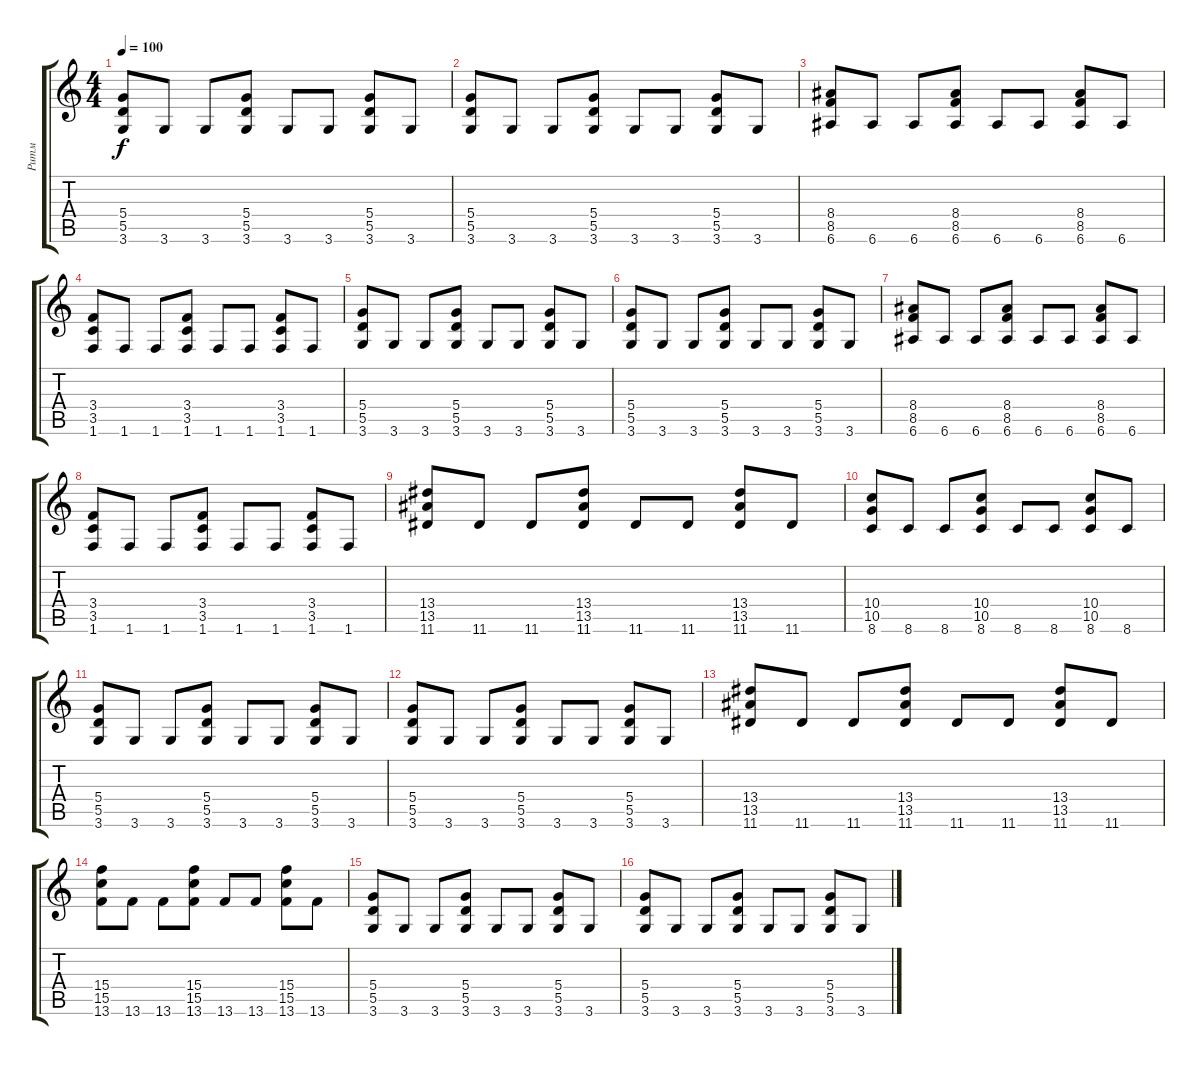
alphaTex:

\track ("Ритм" "Ритм") {instrument distortionguitar}
\staff {score tabs}
\tuning (E4 B3 G3 D3 A2 E2) {hide}
\ts (4 4)
\tempo 100
\clef g2
\ks c
(5.4 5.5 3.6).8{dy f} 3.6.8 3.6.8 (5.4 5.5 3.6).8 3.6.8 3.6.8 (5.4 5.5 3.6).8 3.6.8 |
(5.4 5.5 3.6).8 3.6.8 3.6.8 (5.4 5.5 3.6).8 3.6.8 3.6.8 (5.4 5.5 3.6).8 3.6.8 |
(8.4 8.5 6.6).8 6.6.8 6.6.8 (8.4 8.5 6.6).8 6.6.8 6.6.8 (8.4 8.5 6.6).8 6.6.8 |
(3.4 3.5 1.6).8 1.6.8 1.6.8 (3.4 3.5 1.6).8 1.6.8 1.6.8 (3.4 3.5 1.6).8 1.6.8 |
(5.4 5.5 3.6).8 3.6.8 3.6.8 (5.4 5.5 3.6).8 3.6.8 3.6.8 (5.4 5.5 3.6).8 3.6.8 |
(5.4 5.5 3.6).8 3.6.8 3.6.8 (5.4 5.5 3.6).8 3.6.8 3.6.8 (5.4 5.5 3.6).8 3.6.8 |
(8.4 8.5 6.6).8 6.6.8 6.6.8 (8.4 8.5 6.6).8 6.6.8 6.6.8 (8.4 8.5 6.6).8 6.6.8 |
(3.4 3.5 1.6).8 1.6.8 1.6.8 (3.4 3.5 1.6).8 1.6.8 1.6.8 (3.4 3.5 1.6).8 1.6.8 |
(13.4 13.5 11.6).8 11.6.8 11.6.8 (13.4 13.5 11.6).8 11.6.8 11.6.8 (13.4 13.5 11.6).8 11.6.8 |
(10.4 10.5 8.6).8 8.6.8 8.6.8 (10.4 10.5 8.6).8 8.6.8 8.6.8 (10.4 10.5 8.6).8 8.6.8 |
(5.4 5.5 3.6).8 3.6.8 3.6.8 (5.4 5.5 3.6).8 3.6.8 3.6.8 (5.4 5.5 3.6).8 3.6.8 |
(5.4 5.5 3.6).8 3.6.8 3.6.8 (5.4 5.5 3.6).8 3.6.8 3.6.8 (5.4 5.5 3.6).8 3.6.8 |
(13.4 13.5 11.6).8 11.6.8 11.6.8 (13.4 13.5 11.6).8 11.6.8 11.6.8 (13.4 13.5 11.6).8 11.6.8 |
(15.4 15.5 13.6).8 13.6.8 13.6.8 (15.4 15.5 13.6).8 13.6.8 13.6.8 (15.4 15.5 13.6).8 13.6.8 |
(5.4 5.5 3.6).8 3.6.8 3.6.8 (5.4 5.5 3.6).8 3.6.8 3.6.8 (5.4 5.5 3.6).8 3.6.8 |
(5.4 5.5 3.6).8 3.6.8 3.6.8 (5.4 5.5 3.6).8 3.6.8 3.6.8 (5.4 5.5 3.6).8 3.6.8
